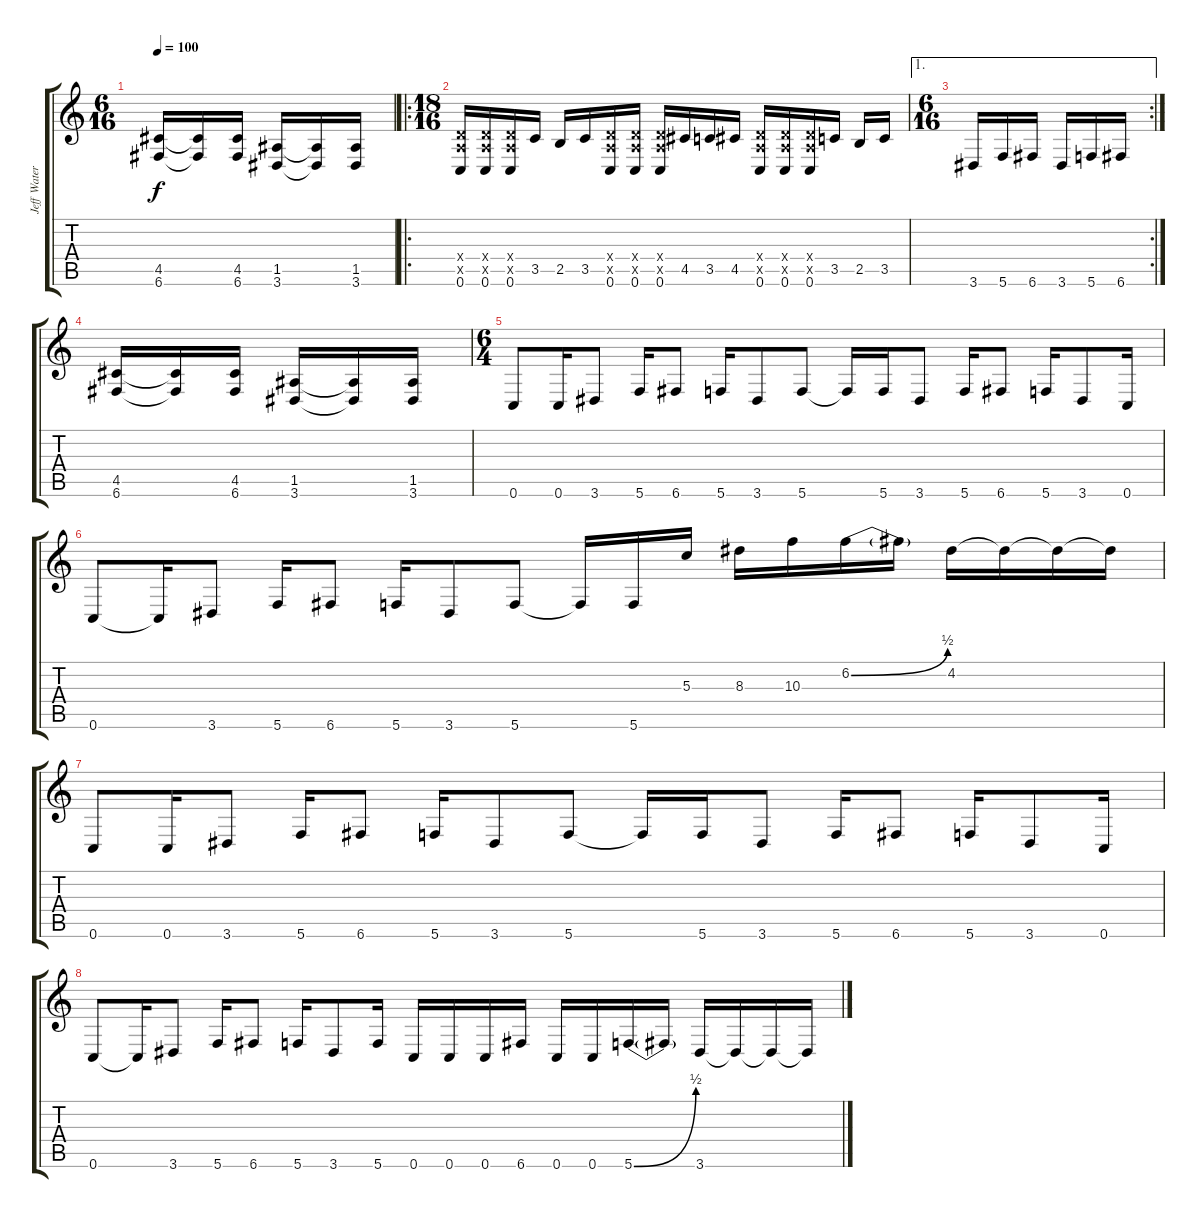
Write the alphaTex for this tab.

\track ("Jeff Waters: Guitar" "Jeff Water") {instrument distortionguitar}
\staff {score tabs}
\tuning (E4 B3 G3 D3 A2 C2) {hide}
\ts (6 16)
\tempo 100
\clef g2
\ks c
(4.5 6.6).16{dy f} (4.5{t} 6.6{t}).16 (4.5 6.6).16 (1.5 3.6).16 (1.5{t} 3.6{t}).16 (1.5 3.6).16 |
\ro
\ts (18 16)
(0.4{x} 0.5{x} 0.6).16 (0.4{x} 0.5{x} 0.6).16 (0.4{x} 0.5{x} 0.6).16 3.5.16 2.5.16 3.5.16 (0.4{x} 0.5{x} 0.6).16 (0.4{x} 0.5{x} 0.6).16 (0.4{x} 0.5{x} 0.6).16 4.5.16 3.5.16 4.5.16 (0.4{x} 0.5{x} 0.6).16 (0.4{x} 0.5{x} 0.6).16 (0.4{x} 0.5{x} 0.6).16 3.5.16 2.5.16 3.5.16 |
\ae 1
\rc 2
\ts (6 16)
3.6.16 5.6.16 6.6.16 3.6.16 5.6.16 6.6.16 |
(4.5 6.6).16 (4.5{t} 6.6{t}).16 (4.5 6.6).16 (1.5 3.6).16 (1.5{t} 3.6{t}).16 (1.5 3.6).16 |
\ts (6 4)
0.6.8 0.6.16 3.6.8 5.6.16 6.6.8 5.6.16 3.6.8 5.6.8 5.6{t}.16 5.6.16 3.6.8 5.6.16 6.6.8 5.6.16 3.6.8 0.6.16 |
0.6.8 0.6{t}.16 3.6.8 5.6.16 6.6.8 5.6.16 3.6.8 5.6.8 5.6{t}.16 5.6.16 5.3.16 8.3.16 10.3.16 6.2{be (bend 0 0 60 2)}.16 6.2{t}.16 4.2.16 4.2{t}.16 4.2{t}.16 4.2{t}.16 |
0.6.8 0.6.16 3.6.8 5.6.16 6.6.8 5.6.16 3.6.8 5.6.8 5.6{t}.16 5.6.16 3.6.8 5.6.16 6.6.8 5.6.16 3.6.8 0.6.16 |
0.6.8 0.6{t}.16 3.6.8 5.6.16 6.6.8 5.6.16 3.6.8 5.6.16 0.6.16 0.6.16 0.6.16 6.6.16 0.6.16 0.6.16 5.6{be (bend 0 0 60 2)}.16 5.6{t}.16 3.6.16 3.6{t}.16 3.6{t}.16 3.6{t}.16
